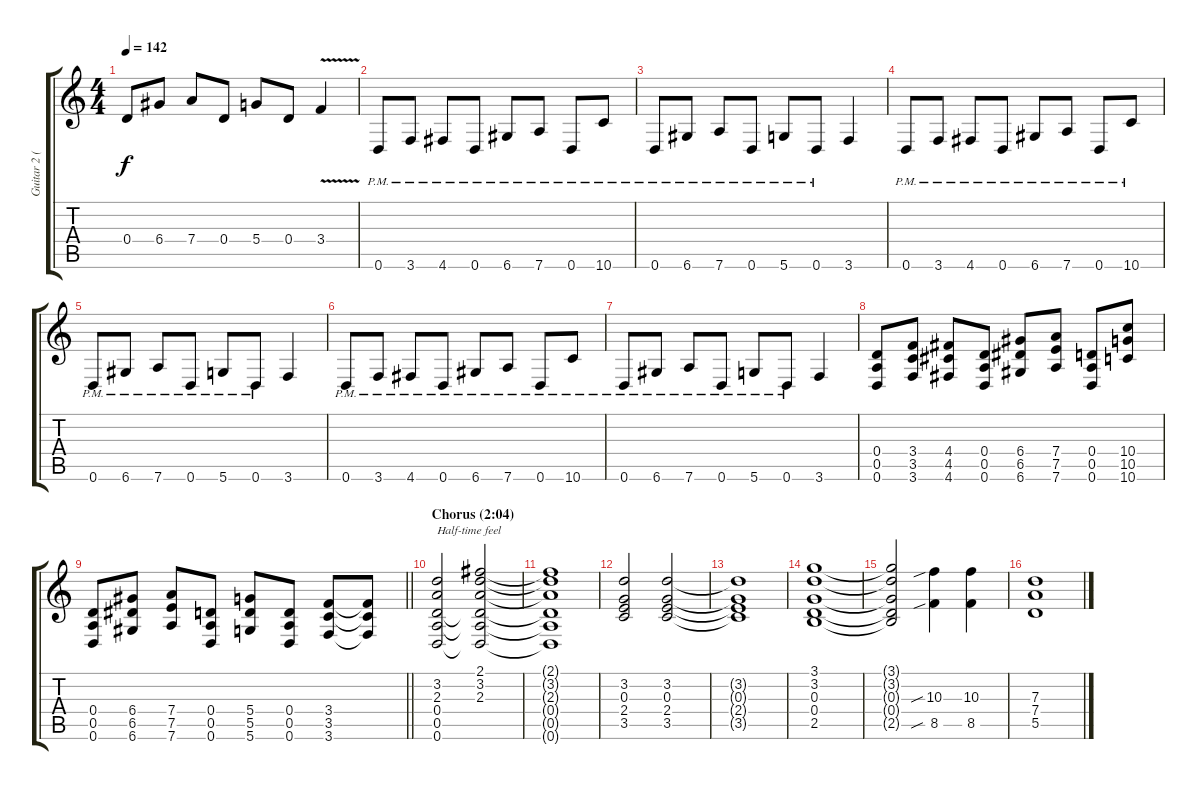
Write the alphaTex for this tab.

\track ("Guitar 2 (Dave Kushner)" "Guitar 2 (") {instrument overdrivenguitar}
\staff {score tabs}
\tuning (E4 B3 G3 D3 A2 D2) {hide}
\ts (4 4)
\tempo 142
\clef g2
\ks c
0.4.8{dy f} 6.4.8 7.4.8 0.4.8 5.4.8 0.4.8 3.4{v}.4 |
0.6{pm}.8 3.6{pm}.8 4.6{pm}.8 0.6{pm}.8 6.6{pm}.8 7.6{pm}.8 0.6{pm}.8 10.6{pm}.8 |
0.6{pm}.8 6.6{pm}.8 7.6{pm}.8 0.6{pm}.8 5.6{pm}.8 0.6{pm}.8 3.6.4 |
0.6{pm}.8 3.6{pm}.8 4.6{pm}.8 0.6{pm}.8 6.6{pm}.8 7.6{pm}.8 0.6{pm}.8 10.6{pm}.8 |
0.6{pm}.8 6.6{pm}.8 7.6{pm}.8 0.6{pm}.8 5.6{pm}.8 0.6{pm}.8 3.6.4 |
0.6{pm}.8 3.6{pm}.8 4.6{pm}.8 0.6{pm}.8 6.6{pm}.8 7.6{pm}.8 0.6{pm}.8 10.6{pm}.8 |
0.6{pm}.8 6.6{pm}.8 7.6{pm}.8 0.6{pm}.8 5.6{pm}.8 0.6{pm}.8 3.6.4 |
(0.4 0.5 0.6).8 (3.4 3.5 3.6).8 (4.4 4.5 4.6).8 (0.4 0.5 0.6).8 (6.4 6.5 6.6).8 (7.4 7.5 7.6).8 (0.4 0.5 0.6).8 (10.4 10.5 10.6).8 |
\barLineRight lightlight
(0.4 0.5 0.6).8 (6.4 6.5 6.6).8 (7.4 7.5 7.6).8 (0.4 0.5 0.6).8 (5.4 5.5 5.6).8 (0.4 0.5 0.6).8 (3.4 3.5 3.6).8 (3.4{t} 3.5{t} 3.6{t}).8 |
\section ("" "Chorus (2:04)")
(3.2 2.3 0.4 0.5 0.6).2{txt "Half-time feel"} (2.1 3.2 2.3 0.4{t} 0.5{t} 0.6{t}).2 |
(2.1{t} 3.2{t} 2.3{t} 0.4{t} 0.5{t} 0.6{t}).1 |
(3.2 0.3 2.4 3.5).2 (3.2 0.3 2.4 3.5).2 |
(3.2{t} 0.3{t} 2.4{t} 3.5{t}).1 |
(3.1 3.2 0.3 0.4 2.5).1 |
(3.1{t} 3.2{t} 0.3{t} 0.4{t} 2.5{t}).2 (10.3{sib} 8.5{sib}).4 (10.3 8.5).4 |
(7.3 7.4 5.5).1
